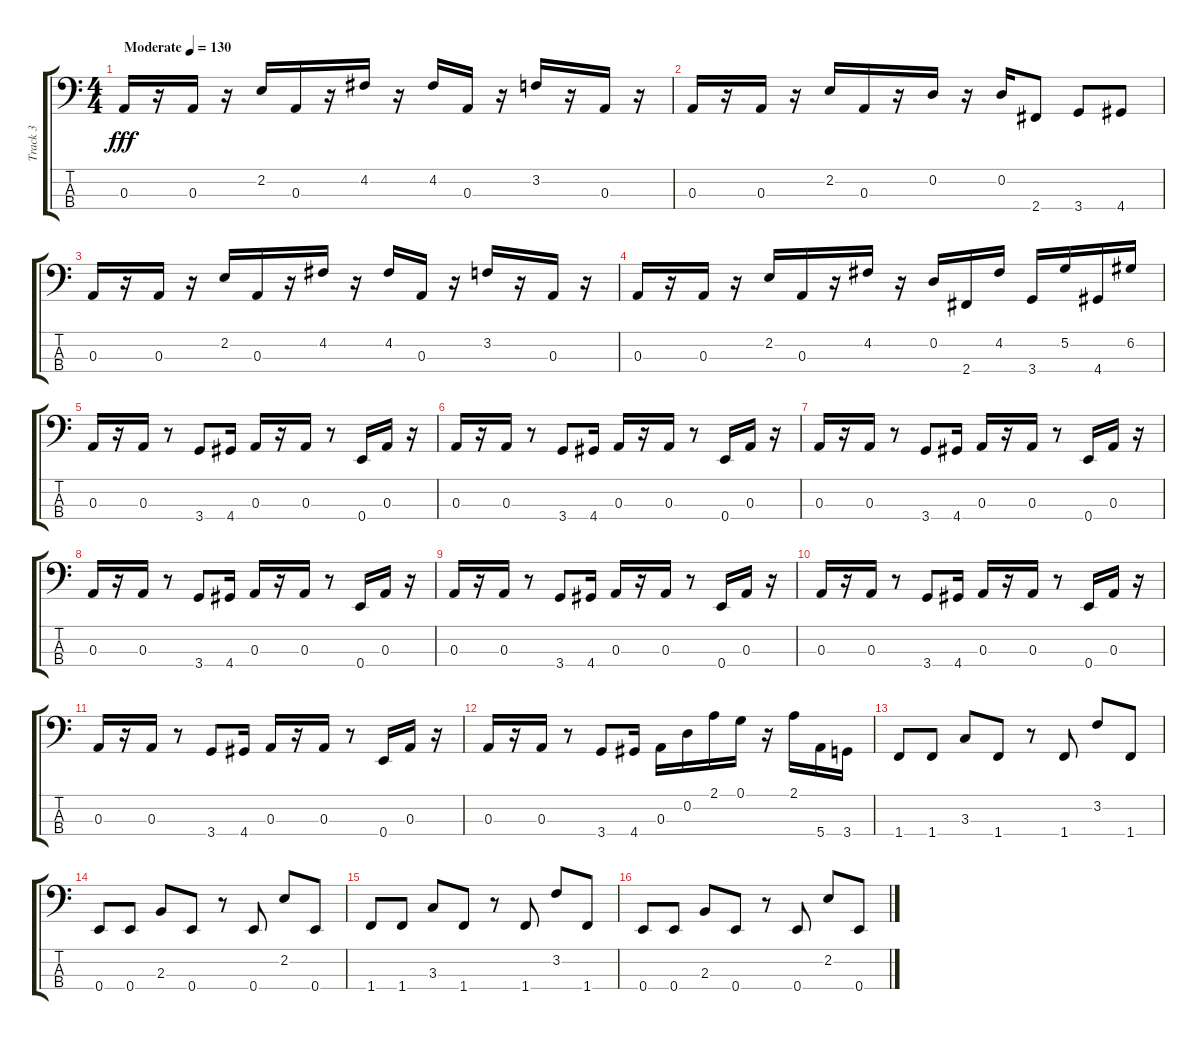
\track ("Track 3" "Track 3") {instrument electricbassfinger}
\staff {score tabs}
\tuning (G2 D2 A1 E1) {hide}
\ts (4 4)
\tempo (130 "Moderate")
\clef f4
\ks c
0.3.16{dy fff instrument electricbassfinger} r.16 0.3.16 r.16 2.2.16 0.3.16 r.16 4.2.16 r.16 4.2.16 0.3.16 r.16 3.2.16 r.16 0.3.16 r.16 |
0.3.16 r.16 0.3.16 r.16 2.2.16 0.3.16 r.16 0.2.16 r.16 0.2.16 2.4.8 3.4.8 4.4.8 |
0.3.16 r.16 0.3.16 r.16 2.2.16 0.3.16 r.16 4.2.16 r.16 4.2.16 0.3.16 r.16 3.2.16 r.16 0.3.16 r.16 |
0.3.16 r.16 0.3.16 r.16 2.2.16 0.3.16 r.16 4.2.16 r.16 0.2.16 2.4.16 4.2.16 3.4.16 5.2.16 4.4.16 6.2.16 |
0.3.16 r.16 0.3.16 r.8 3.4.8 4.4.16 0.3.16 r.16 0.3.16 r.8 0.4.16 0.3.16 r.16 |
0.3.16 r.16 0.3.16 r.8 3.4.8 4.4.16 0.3.16 r.16 0.3.16 r.8 0.4.16 0.3.16 r.16 |
0.3.16 r.16 0.3.16 r.8 3.4.8 4.4.16 0.3.16 r.16 0.3.16 r.8 0.4.16 0.3.16 r.16 |
0.3.16 r.16 0.3.16 r.8 3.4.8 4.4.16 0.3.16 r.16 0.3.16 r.8 0.4.16 0.3.16 r.16 |
0.3.16 r.16 0.3.16 r.8 3.4.8 4.4.16 0.3.16 r.16 0.3.16 r.8 0.4.16 0.3.16 r.16 |
0.3.16 r.16 0.3.16 r.8 3.4.8 4.4.16 0.3.16 r.16 0.3.16 r.8 0.4.16 0.3.16 r.16 |
0.3.16 r.16 0.3.16 r.8 3.4.8 4.4.16 0.3.16 r.16 0.3.16 r.8 0.4.16 0.3.16 r.16 |
0.3.16 r.16 0.3.16 r.8 3.4.8 4.4.16 0.3.16 0.2.16 2.1.16 0.1.16 r.16 2.1.16 5.4.16 3.4.16 |
1.4.8 1.4.8 3.3.8 1.4.8 r.8 1.4.8 3.2.8 1.4.8 |
0.4.8 0.4.8 2.3.8 0.4.8 r.8 0.4.8 2.2.8 0.4.8 |
1.4.8 1.4.8 3.3.8 1.4.8 r.8 1.4.8 3.2.8 1.4.8 |
0.4.8 0.4.8 2.3.8 0.4.8 r.8 0.4.8 2.2.8 0.4.8
